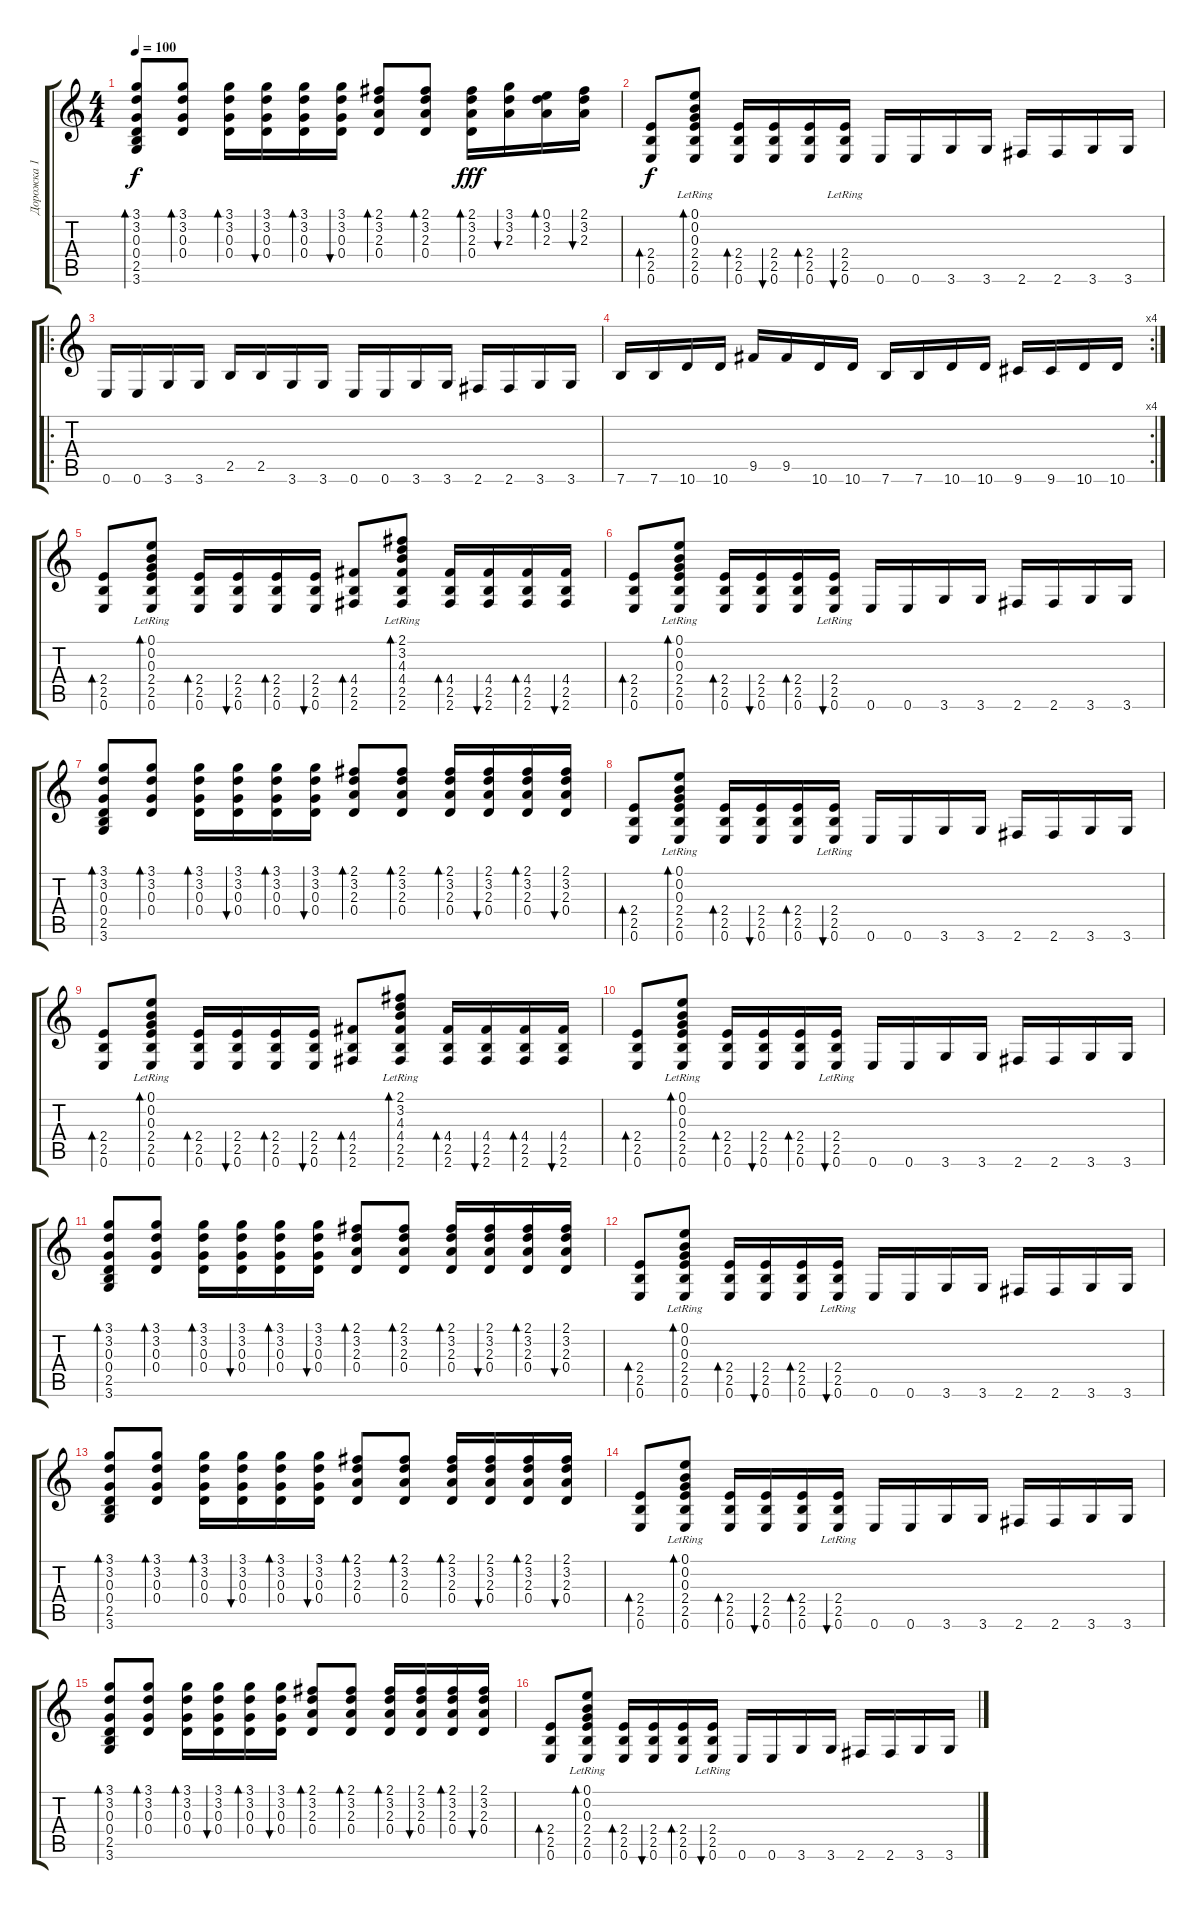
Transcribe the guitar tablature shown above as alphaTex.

\track ("Дорожка 1" "Дорожка 1") {instrument electricguitarmuted}
\staff {score tabs}
\tuning (E4 B3 G3 D3 A2 E2) {hide}
\ts (4 4)
\tempo 100
\clef g2
\ks c
(3.1 3.2 0.3 0.4 2.5 3.6).8{bd 60 dy f} (3.1 3.2 0.3 0.4).8{bd 60} (3.1 3.2 0.3 0.4).16{bd 60} (3.1 3.2 0.3 0.4).16{bu 60} (3.1 3.2 0.3 0.4).16{bd 60} (3.1 3.2 0.3 0.4).16{bu 60} (2.1 3.2 2.3 0.4).8{bd 60} (2.1 3.2 2.3 0.4).8{bd 60} (2.1 3.2 2.3 0.4).16{bd 60 dy fff} (3.1 3.2 2.3).16{bu 60} (0.1 3.2 2.3).16{bd 60} (2.1 3.2 2.3).16{bu 60} |
(2.4 2.5 0.6).8{bd 60 dy f} (0.1{lr} 0.2{lr} 0.3{lr} 2.4 2.5 0.6).8{bd 60} (2.4 2.5 0.6).16{bd 60} (2.4 2.5 0.6).16{bu 60} (2.4 2.5 0.6).16{bd 60} (2.4{lr} 2.5{lr} 0.6).16{bu 60} 0.6.16 0.6.16 3.6.16 3.6.16 2.6.16 2.6.16 3.6.16 3.6.16 |
\ro
0.6.16 0.6.16 3.6.16 3.6.16 2.5.16 2.5.16 3.6.16 3.6.16 0.6.16 0.6.16 3.6.16 3.6.16 2.6.16 2.6.16 3.6.16 3.6.16 |
\rc 4
7.6.16 7.6.16 10.6.16 10.6.16 9.5.16 9.5.16 10.6.16 10.6.16 7.6.16 7.6.16 10.6.16 10.6.16 9.6.16 9.6.16 10.6.16 10.6.16 |
(2.4 2.5 0.6).8{bd 60} (0.1{lr} 0.2{lr} 0.3{lr} 2.4 2.5 0.6).8{bd 60} (2.4 2.5 0.6).16{bd 60} (2.4 2.5 0.6).16{bu 60} (2.4 2.5 0.6).16{bd 60} (2.4 2.5 0.6).16{bu 60} (4.4 2.5 2.6).8{bd 60} (2.1{lr} 3.2{lr} 4.3{lr} 4.4 2.5 2.6).8{bd 60} (4.4 2.5 2.6).16{bd 60} (4.4 2.5 2.6).16{bu 60} (4.4 2.5 2.6).16{bd 60} (4.4 2.5 2.6).16{bu 60} |
(2.4 2.5 0.6).8{bd 60} (0.1{lr} 0.2{lr} 0.3{lr} 2.4 2.5 0.6).8{bd 60} (2.4 2.5 0.6).16{bd 60} (2.4 2.5 0.6).16{bu 60} (2.4 2.5 0.6).16{bd 60} (2.4{lr} 2.5{lr} 0.6).16{bu 60} 0.6.16 0.6.16 3.6.16 3.6.16 2.6.16 2.6.16 3.6.16 3.6.16 |
(3.1 3.2 0.3 0.4 2.5 3.6).8{bd 60} (3.1 3.2 0.3 0.4).8{bd 60} (3.1 3.2 0.3 0.4).16{bd 60} (3.1 3.2 0.3 0.4).16{bu 60} (3.1 3.2 0.3 0.4).16{bd 60} (3.1 3.2 0.3 0.4).16{bu 60} (2.1 3.2 2.3 0.4).8{bd 60} (2.1 3.2 2.3 0.4).8{bd 60} (2.1 3.2 2.3 0.4).16{bd 60} (2.1 3.2 2.3 0.4).16{bu 60} (2.1 3.2 2.3 0.4).16{bd 60} (2.1 3.2 2.3 0.4).16{bu 60} |
(2.4 2.5 0.6).8{bd 60} (0.1{lr} 0.2{lr} 0.3{lr} 2.4 2.5 0.6).8{bd 60} (2.4 2.5 0.6).16{bd 60} (2.4 2.5 0.6).16{bu 60} (2.4 2.5 0.6).16{bd 60} (2.4{lr} 2.5{lr} 0.6).16{bu 60} 0.6.16 0.6.16 3.6.16 3.6.16 2.6.16 2.6.16 3.6.16 3.6.16 |
(2.4 2.5 0.6).8{bd 60} (0.1{lr} 0.2{lr} 0.3{lr} 2.4 2.5 0.6).8{bd 60} (2.4 2.5 0.6).16{bd 60} (2.4 2.5 0.6).16{bu 60} (2.4 2.5 0.6).16{bd 60} (2.4 2.5 0.6).16{bu 60} (4.4 2.5 2.6).8{bd 60} (2.1{lr} 3.2{lr} 4.3{lr} 4.4 2.5 2.6).8{bd 60} (4.4 2.5 2.6).16{bd 60} (4.4 2.5 2.6).16{bu 60} (4.4 2.5 2.6).16{bd 60} (4.4 2.5 2.6).16{bu 60} |
(2.4 2.5 0.6).8{bd 60} (0.1{lr} 0.2{lr} 0.3{lr} 2.4 2.5 0.6).8{bd 60} (2.4 2.5 0.6).16{bd 60} (2.4 2.5 0.6).16{bu 60} (2.4 2.5 0.6).16{bd 60} (2.4{lr} 2.5{lr} 0.6).16{bu 60} 0.6.16 0.6.16 3.6.16 3.6.16 2.6.16 2.6.16 3.6.16 3.6.16 |
(3.1 3.2 0.3 0.4 2.5 3.6).8{bd 60} (3.1 3.2 0.3 0.4).8{bd 60} (3.1 3.2 0.3 0.4).16{bd 60} (3.1 3.2 0.3 0.4).16{bu 60} (3.1 3.2 0.3 0.4).16{bd 60} (3.1 3.2 0.3 0.4).16{bu 60} (2.1 3.2 2.3 0.4).8{bd 60} (2.1 3.2 2.3 0.4).8{bd 60} (2.1 3.2 2.3 0.4).16{bd 60} (2.1 3.2 2.3 0.4).16{bu 60} (2.1 3.2 2.3 0.4).16{bd 60} (2.1 3.2 2.3 0.4).16{bu 60} |
(2.4 2.5 0.6).8{bd 60} (0.1{lr} 0.2{lr} 0.3{lr} 2.4 2.5 0.6).8{bd 60} (2.4 2.5 0.6).16{bd 60} (2.4 2.5 0.6).16{bu 60} (2.4 2.5 0.6).16{bd 60} (2.4{lr} 2.5{lr} 0.6).16{bu 60} 0.6.16 0.6.16 3.6.16 3.6.16 2.6.16 2.6.16 3.6.16 3.6.16 |
(3.1 3.2 0.3 0.4 2.5 3.6).8{bd 60} (3.1 3.2 0.3 0.4).8{bd 60} (3.1 3.2 0.3 0.4).16{bd 60} (3.1 3.2 0.3 0.4).16{bu 60} (3.1 3.2 0.3 0.4).16{bd 60} (3.1 3.2 0.3 0.4).16{bu 60} (2.1 3.2 2.3 0.4).8{bd 60} (2.1 3.2 2.3 0.4).8{bd 60} (2.1 3.2 2.3 0.4).16{bd 60} (2.1 3.2 2.3 0.4).16{bu 60} (2.1 3.2 2.3 0.4).16{bd 60} (2.1 3.2 2.3 0.4).16{bu 60} |
(2.4 2.5 0.6).8{bd 60} (0.1{lr} 0.2{lr} 0.3{lr} 2.4 2.5 0.6).8{bd 60} (2.4 2.5 0.6).16{bd 60} (2.4 2.5 0.6).16{bu 60} (2.4 2.5 0.6).16{bd 60} (2.4{lr} 2.5{lr} 0.6).16{bu 60} 0.6.16 0.6.16 3.6.16 3.6.16 2.6.16 2.6.16 3.6.16 3.6.16 |
(3.1 3.2 0.3 0.4 2.5 3.6).8{bd 60} (3.1 3.2 0.3 0.4).8{bd 60} (3.1 3.2 0.3 0.4).16{bd 60} (3.1 3.2 0.3 0.4).16{bu 60} (3.1 3.2 0.3 0.4).16{bd 60} (3.1 3.2 0.3 0.4).16{bu 60} (2.1 3.2 2.3 0.4).8{bd 60} (2.1 3.2 2.3 0.4).8{bd 60} (2.1 3.2 2.3 0.4).16{bd 60} (2.1 3.2 2.3 0.4).16{bu 60} (2.1 3.2 2.3 0.4).16{bd 60} (2.1 3.2 2.3 0.4).16{bu 60} |
(2.4 2.5 0.6).8{bd 60} (0.1{lr} 0.2{lr} 0.3{lr} 2.4 2.5 0.6).8{bd 60} (2.4 2.5 0.6).16{bd 60} (2.4 2.5 0.6).16{bu 60} (2.4 2.5 0.6).16{bd 60} (2.4{lr} 2.5{lr} 0.6).16{bu 60} 0.6.16 0.6.16 3.6.16 3.6.16 2.6.16 2.6.16 3.6.16 3.6.16
